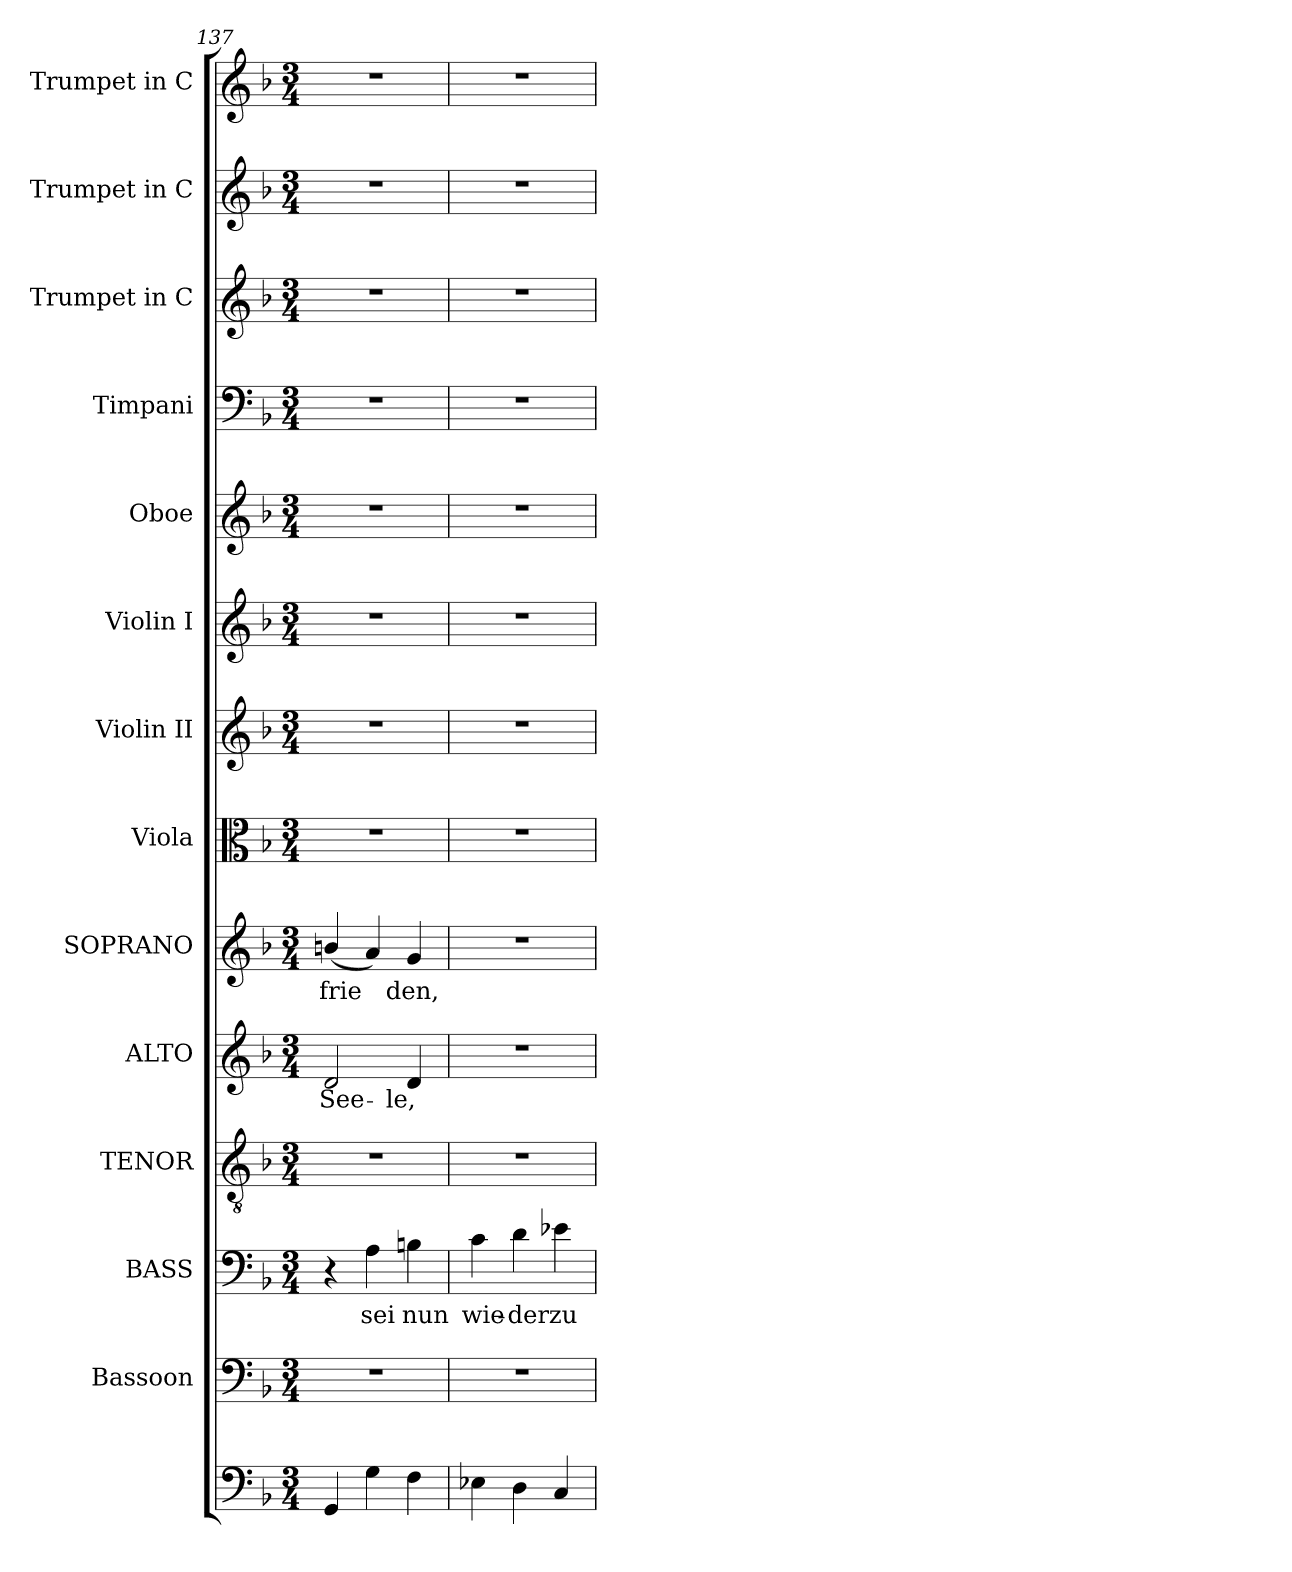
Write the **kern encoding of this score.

**kern	**kern	**kern	**text	**kern	**kern	**text	**kern	**text	**kern	**kern	**kern	**kern	**kern	**kern	**kern	**kern
*part14	*part13	*part12	*part12	*part11	*part10	*part10	*part9	*part9	*part8	*part7	*part6	*part5	*part4	*part3	*part2	*part1
*staff14	*staff13	*staff12	*staff12	*staff11	*staff10	*staff10	*staff9	*staff9	*staff8	*staff7	*staff6	*staff5	*staff4	*staff3	*staff2	*staff1
*	*I"Bassoon	*I"BASS	*	*I"TENOR	*I"ALTO	*	*I"SOPRANO	*	*I"Viola	*I"Violin II	*I"Violin I	*I"Oboe	*I"Timpani	*I"Trumpet in C	*I"Trumpet in C	*I"Trumpet in C
*	*	*	*	*	*I'Alto	*	*I'Soprano	*	*I'Viola	*I'Violin II	*I'Violin I	*I'Oboe	*I'Timp.	*	*	*
*clefF4	*clefF4	*clefF4	*	*clefGv2	*clefG2	*	*clefG2	*	*clefC3	*clefG2	*clefG2	*clefG2	*clefF4	*clefG2	*clefG2	*clefG2
*	*	*	*	*ITrd7c12	*	*	*	*	*	*	*	*	*	*	*	*
*k[b-]	*k[b-]	*k[b-]	*	*k[b-]	*k[b-]	*	*k[b-]	*	*k[b-]	*k[b-]	*k[b-]	*k[b-]	*k[b-]	*k[b-]	*k[b-]	*k[b-]
*F:	*F:	*F:	*	*F:	*F:	*	*F:	*	*F:	*F:	*F:	*F:	*F:	*F:	*F:	*F:
*M3/4	*M3/4	*M3/4	*	*M3/4	*M3/4	*	*M3/4	*	*M3/4	*M3/4	*M3/4	*M3/4	*M3/4	*M3/4	*M3/4	*M3/4
=137	=137	=137	=137	=137	=137	=137	=137	=137	=137	=137	=137	=137	=137	=137	=137	=137
!	!LO:N:vis=1	!	!	!LO:N:vis=1	!	!	!	!	!	!	!	!	!	!	!	!
!	!	!	!	!	!	!LO:LY:b:color=#000000	!	!	!	!	!	!	!	!	!	!
!	!	!	!	!	!	!	!	!LO:LY:b:color=#000000	!LO:N:vis=1	!LO:N:vis=1	!LO:N:vis=1	!LO:N:vis=1	!LO:N:vis=1	!LO:N:vis=1	!LO:N:vis=1	!LO:N:vis=1
4GGi/	2.r	4r	.	2.r	2di/	See-	(4bni/	-frie	2.r	2.r	2.r	2.r	2.r	2.r	2.r	2.r
!	!	!	!LO:LY:b:color=#000000	!	!	!	!	!	!	!	!	!	!	!	!	!
4Gi\	.	4Ai\	sei	.	.	.	4ai/)	.	.	.	.	.	.	.	.	.
!	!	!	!LO:LY:b:color=#000000	!	!	!	!	!	!	!	!	!	!	!	!	!
!	!	!	!	!	!	!LO:LY:b:color=#000000	!	!	!	!	!	!	!	!	!	!
!	!	!	!	!	!	!	!	!LO:LY:b:color=#000000	!	!	!	!	!	!	!	!
4Fi\	.	4Bni\	nun	.	4di/	-le,	4gi/	den,	.	.	.	.	.	.	.	.
=138	=138	=138	=138	=138	=138	=138	=138	=138	=138	=138	=138	=138	=138	=138	=138	=138
!	!LO:N:vis=1	!	!	!	!	!	!	!	!	!	!	!	!	!	!	!
!	!	!	!LO:LY:b:color=#000000	!LO:N:vis=1	!LO:N:vis=1	!	!LO:N:vis=1	!	!LO:N:vis=1	!LO:N:vis=1	!LO:N:vis=1	!LO:N:vis=1	!LO:N:vis=1	!LO:N:vis=1	!LO:N:vis=1	!LO:N:vis=1
4E-Xi\	2.r	4ci\	wie-	2.r	2.r	.	2.r	.	2.r	2.r	2.r	2.r	2.r	2.r	2.r	2.r
!	!	!	!LO:LY:b:color=#000000	!	!	!	!	!	!	!	!	!	!	!	!	!
4Di\	.	4di\	-der	.	.	.	.	.	.	.	.	.	.	.	.	.
!	!	!	!LO:LY:b:color=#000000	!	!	!	!	!	!	!	!	!	!	!	!	!
4Ci/	.	4e-Xi\	zu-	.	.	.	.	.	.	.	.	.	.	.	.	.
=	=	=	=	=	=	=	=	=	=	=	=	=	=	=	=	=
*-	*-	*-	*-	*-	*-	*-	*-	*-	*-	*-	*-	*-	*-	*-	*-	*-
